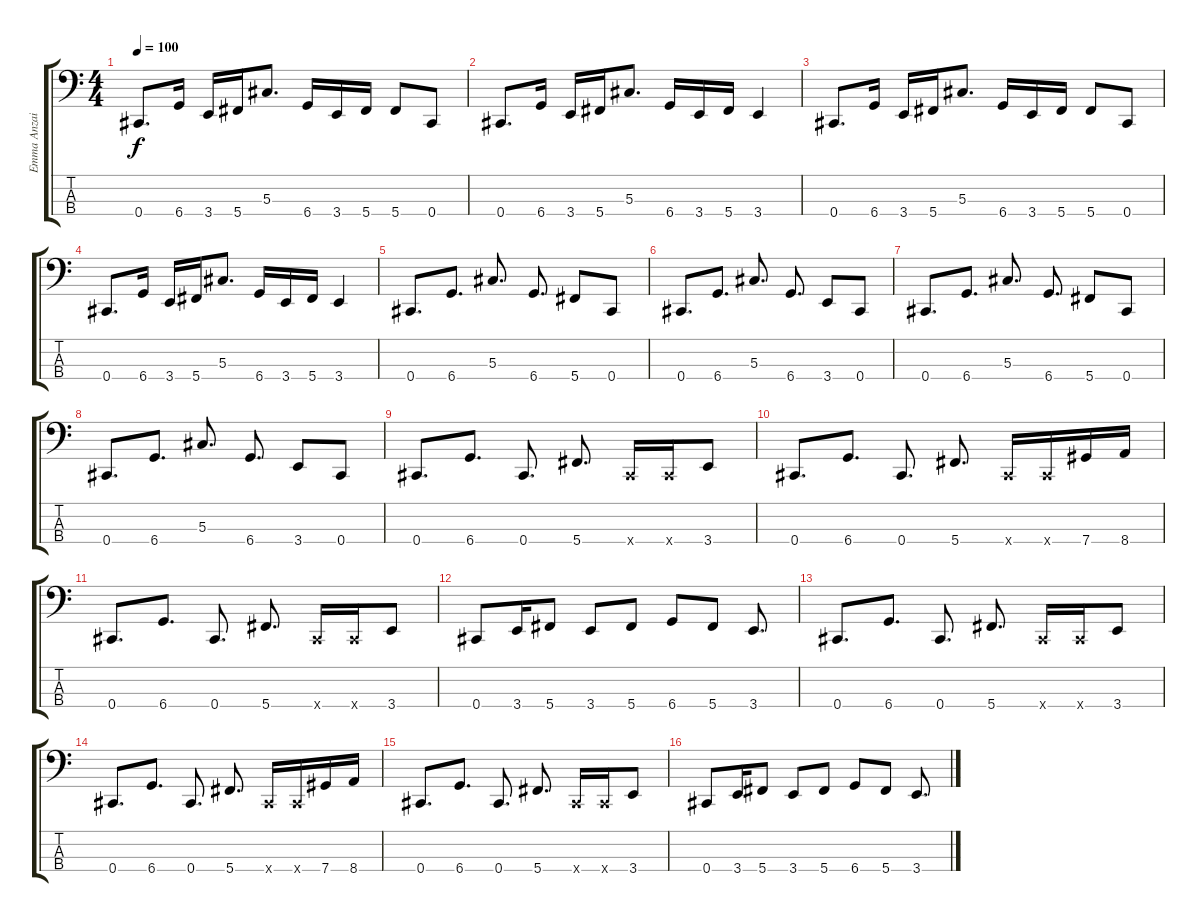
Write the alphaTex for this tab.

\track ("Emma Anzai" "Emma Anzai") {instrument electricbassfinger}
\staff {score tabs}
\tuning (Gb2 Db2 Ab1 Db1) {hide}
\ts (4 4)
\tempo 100
\clef f4
\ks c
0.4.8{d dy f} 6.4.16 3.4.16 5.4.16 5.3.8{d} 6.4.16 3.4.16 5.4.16 5.4.8 0.4.8 |
0.4.8{d} 6.4.16 3.4.16 5.4.16 5.3.8{d} 6.4.16 3.4.16 5.4.16 3.4.4 |
0.4.8{d} 6.4.16 3.4.16 5.4.16 5.3.8{d} 6.4.16 3.4.16 5.4.16 5.4.8 0.4.8 |
0.4.8{d} 6.4.16 3.4.16 5.4.16 5.3.8{d} 6.4.16 3.4.16 5.4.16 3.4.4 |
0.4.8{d} 6.4.8{d} 5.3.8{d} 6.4.8{d} 5.4.8 0.4.8 |
0.4.8{d} 6.4.8{d} 5.3.8{d} 6.4.8{d} 3.4.8 0.4.8 |
0.4.8{d} 6.4.8{d} 5.3.8{d} 6.4.8{d} 5.4.8 0.4.8 |
0.4.8{d} 6.4.8{d} 5.3.8{d} 6.4.8{d} 3.4.8 0.4.8 |
0.4.8{d} 6.4.8{d} 0.4.8{d} 5.4.8{d} 0.4{x}.16 0.4{x}.16 3.4.8 |
0.4.8{d} 6.4.8{d} 0.4.8{d} 5.4.8{d} 0.4{x}.16 0.4{x}.16 7.4.16 8.4.16 |
0.4.8{d} 6.4.8{d} 0.4.8{d} 5.4.8{d} 0.4{x}.16 0.4{x}.16 3.4.8 |
0.4.8 3.4.16 5.4.8 3.4.8 5.4.8 6.4.8 5.4.8 3.4.8{d} |
0.4.8{d} 6.4.8{d} 0.4.8{d} 5.4.8{d} 0.4{x}.16 0.4{x}.16 3.4.8 |
0.4.8{d} 6.4.8{d} 0.4.8{d} 5.4.8{d} 0.4{x}.16 0.4{x}.16 7.4.16 8.4.16 |
0.4.8{d} 6.4.8{d} 0.4.8{d} 5.4.8{d} 0.4{x}.16 0.4{x}.16 3.4.8 |
0.4.8 3.4.16 5.4.8 3.4.8 5.4.8 6.4.8 5.4.8 3.4.8{d}
